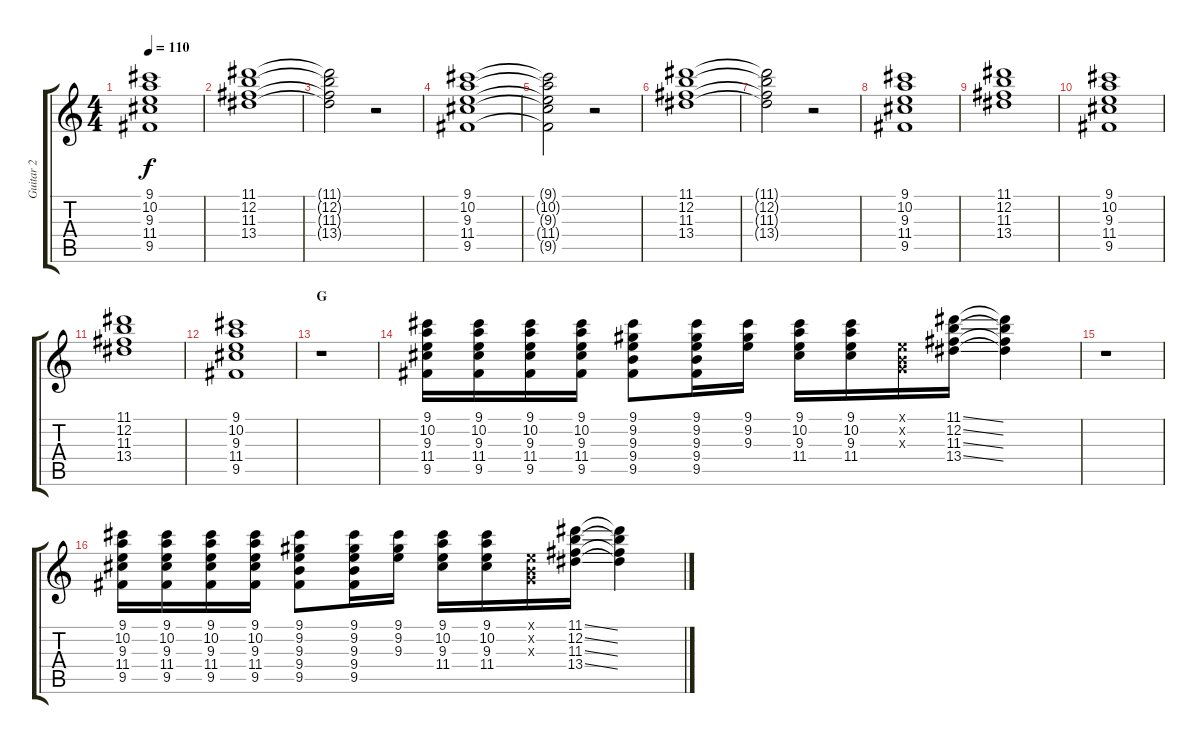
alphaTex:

\track ("Guitar 2" "Guitar 2") {instrument electricguitarclean}
\staff {score tabs}
\tuning (E4 B3 G3 D3 A2 E2) {hide}
\ts (4 4)
\tempo 110
\clef g2
\ks c
(9.1{t} 10.2{t} 9.3{t} 11.4{t} 9.5{t}).1{dy f} |
(11.1 12.2 11.3 13.4).1 |
(11.1{t} 12.2{t} 11.3{t} 13.4{t}).2 r.2 |
(9.1 10.2 9.3 11.4 9.5).1 |
(9.1{t} 10.2{t} 9.3{t} 11.4{t} 9.5{t}).2 r.2 |
(11.1 12.2 11.3 13.4).1 |
(11.1{t} 12.2{t} 11.3{t} 13.4{t}).2 r.2 |
(9.1 10.2 9.3 11.4 9.5).1 |
(11.1 12.2 11.3 13.4).1 |
(9.1 10.2 9.3 11.4 9.5).1 |
(11.1 12.2 11.3 13.4).1 |
(9.1 10.2 9.3 11.4 9.5).1 |
\section ("" "G")
r.1{volume 13 balance 12 instrument electricguitarclean} |
(9.1 10.2 9.3 11.4 9.5).16 (9.1 10.2 9.3 11.4 9.5).16 (9.1 10.2 9.3 11.4 9.5).16 (9.1 10.2 9.3 11.4 9.5).16 (9.1 9.2 9.3 9.4 9.5).8 (9.1 9.2 9.3 9.4 9.5).16 (9.1 9.2 9.3).16 (9.1 10.2 9.3 11.4).16 (9.1 10.2 9.3 11.4).16 (0.1{x} 0.2{x} 0.3{x}).16 (11.1{ss} 12.2{ss} 11.3{ss} 13.4{ss}).16 (11.1{t} 12.2{t} 11.3{t} 13.4{t}).4 |
r.1 |
(9.1 10.2 9.3 11.4 9.5).16 (9.1 10.2 9.3 11.4 9.5).16 (9.1 10.2 9.3 11.4 9.5).16 (9.1 10.2 9.3 11.4 9.5).16 (9.1 9.2 9.3 9.4 9.5).8 (9.1 9.2 9.3 9.4 9.5).16 (9.1 9.2 9.3).16 (9.1 10.2 9.3 11.4).16 (9.1 10.2 9.3 11.4).16 (0.1{x} 0.2{x} 0.3{x}).16 (11.1{ss} 12.2{ss} 11.3{ss} 13.4{ss}).16 (11.1{t} 12.2{t} 11.3{t} 13.4{t}).4
